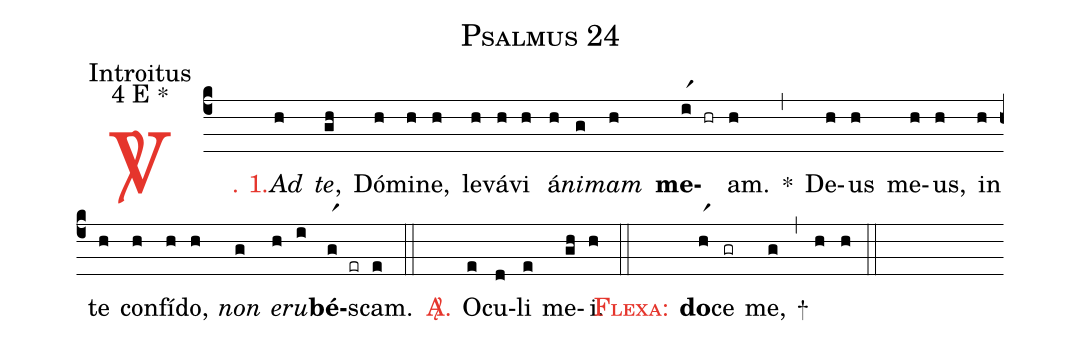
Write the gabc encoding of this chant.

name: Psalmus 24;
office-part: Introitus;
mode: 4;
mode-differentia: E \GreStar;
%%
(c4)

<c><sp>V/</sp>. 1.</c>() <i>Ad</i>(h) <i>te</i>,(gh) Dó(h)mi(h)ne,(h) le(h)vá(h)vi(h) á(h)<i>ni</i>(g)<i>mam</i>(h) <b>me</b>(ir1 hr)am.(h) *(,) De(h)us(h) me(h)us,(h) in(h) te(h) con(h)fí(h)do,(h) <i>non</i>(g) <i>e</i>(h)<i>ru</i>(i)<b>bé</b>(gr1 er)scam.(e)

(::)

<nlba><c><sp>A/</sp>.</c>() O</nlba>(e)cu(d)li(e) me(gh)i.(h)

(::)

<c><sc>Flexa</sc>:</c>() <b>do</b>(hr1)ce(gr) me,(g) +(,) (h) (h)

(::)
